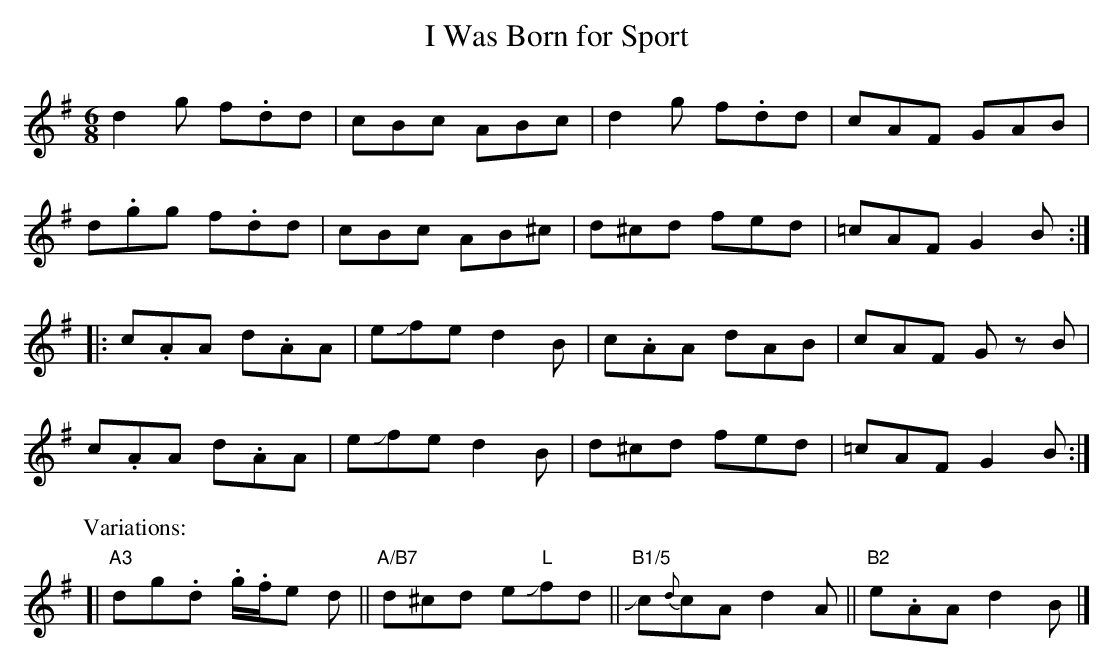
X:1
T: I Was Born for Sport
M: 6/8
L: 1/8
K: G
d2g f.dd|cBc ABc|d2g f.dd|cAF GAB|
d.gg f.dd|cBc AB^c|d^cd fed|=cAF G2B:|
|:c.AA d.AA|eJfe d2B|c.AA dAB|cAF Gz B|
c.AA d.AA|eJfe d2B|d^cd fed|=cAF G2B:|
P:Variations:
[|"A3"dg.d .g/.f/e d||"A/B7"d^cd e"L"Jfd||"B1/5"Jc{d}cA d2A||"B2"e.AA d2B|]
